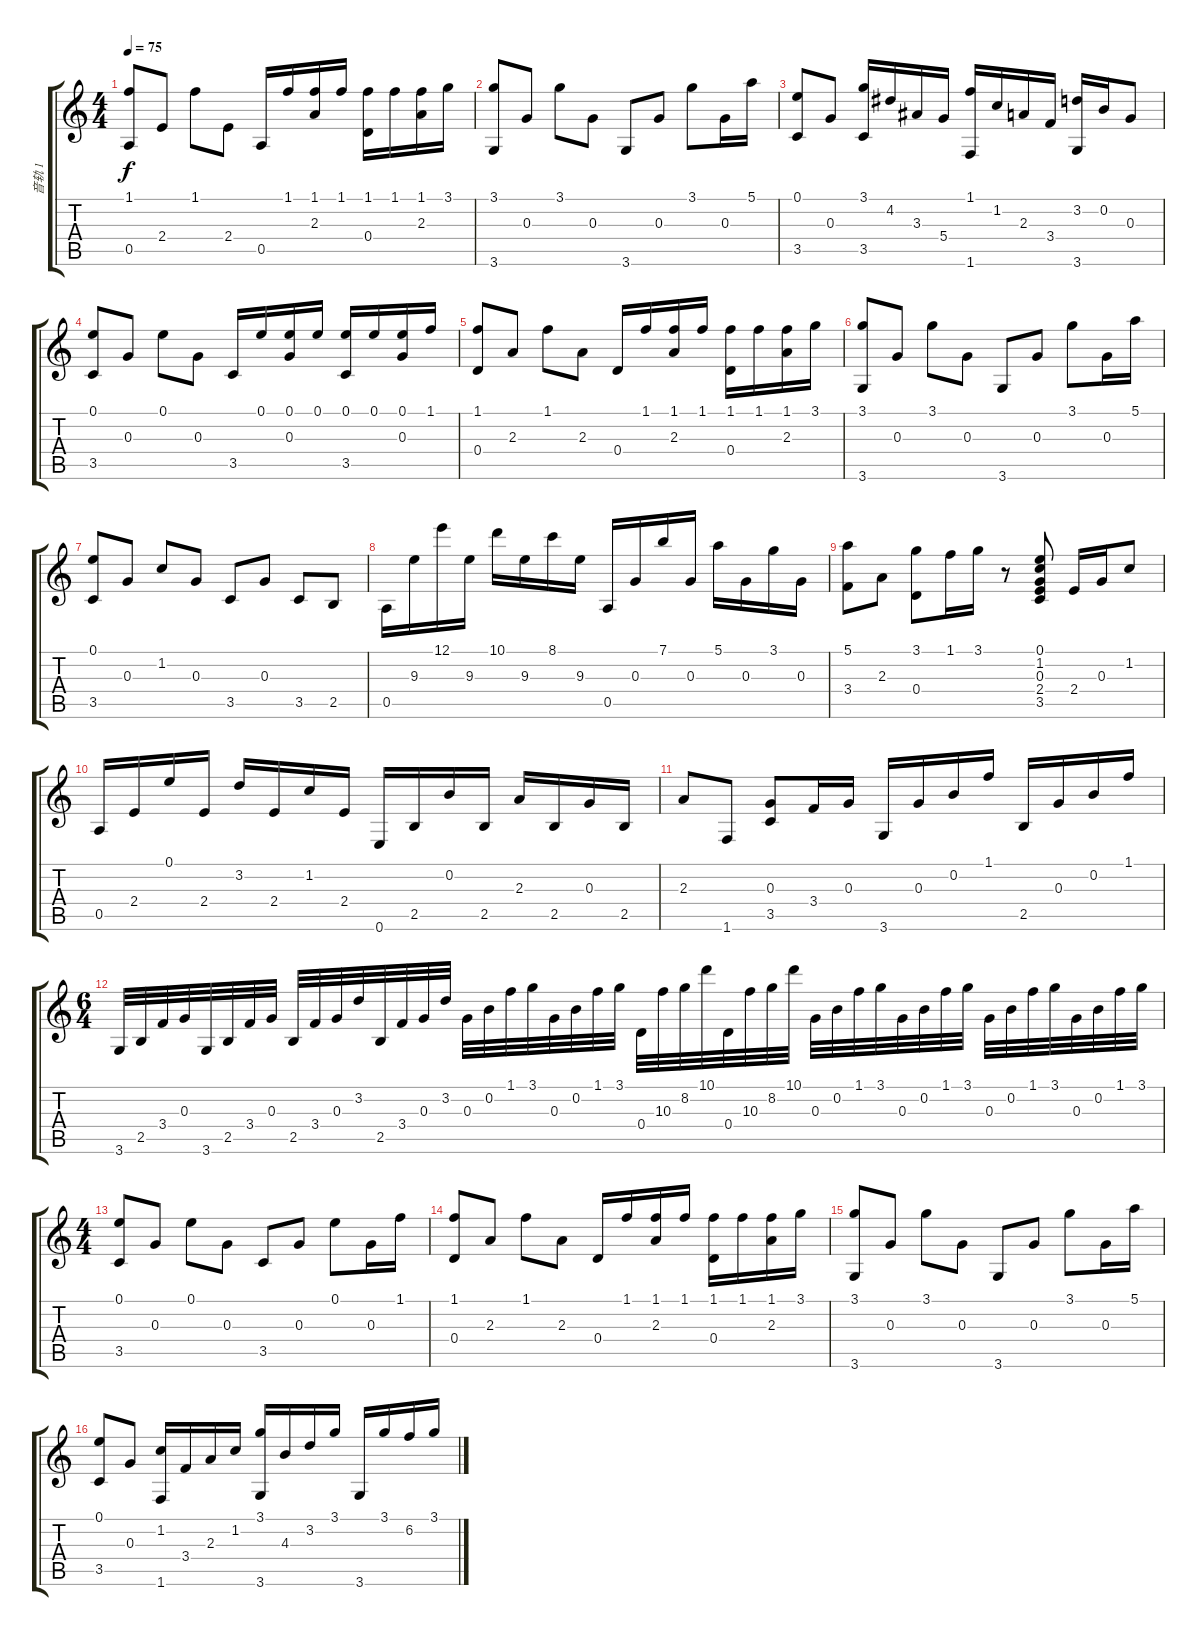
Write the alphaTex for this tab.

\track ("音轨 1" "音轨 1") {instrument acousticguitarnylon}
\staff {score tabs}
\tuning (E4 B3 G3 D3 A2 E2) {hide}
\ts (4 4)
\tempo 75
\clef g2
\ks c
(1.1 0.5).8{dy f} 2.4.8 1.1.8 2.4.8 0.5.16 1.1.16 (1.1 2.3).16 1.1.16 (1.1 0.4).16 1.1.16 (1.1 2.3).16 3.1.16 |
(3.1 3.6).8 0.3.8 3.1.8 0.3.8 3.6.8 0.3.8 3.1.8 0.3.16 5.1.16 |
(0.1 3.5).8 0.3.8 (3.1 3.5).16 4.2.16 3.3.16 5.4.16 (1.1 1.6).16 1.2.16 2.3.16 3.4.16 (3.2 3.6).16 0.2.16 0.3.8 |
(0.1 3.5).8 0.3.8 0.1.8 0.3.8 3.5.16 0.1.16 (0.1 0.3).16 0.1.16 (0.1 3.5).16 0.1.16 (0.1 0.3).16 1.1.16 |
(1.1 0.4).8 2.3.8 1.1.8 2.3.8 0.4.16 1.1.16 (1.1 2.3).16 1.1.16 (1.1 0.4).16 1.1.16 (1.1 2.3).16 3.1.16 |
(3.1 3.6).8 0.3.8 3.1.8 0.3.8 3.6.8 0.3.8 3.1.8 0.3.16 5.1.16 |
(0.1 3.5).8 0.3.8 1.2.8 0.3.8 3.5.8 0.3.8 3.5.8 2.5.8 |
0.5.16 9.3.16 12.1.16 9.3.16 10.1.16 9.3.16 8.1.16 9.3.16 0.5.16 0.3.16 7.1.16 0.3.16 5.1.16 0.3.16 3.1.16 0.3.16 |
(5.1 3.4).8 2.3.8 (3.1 0.4).8 1.1.16 3.1.16 r.8 (0.1 1.2 0.3 2.4 3.5).8 2.4.16 0.3.16 1.2.8 |
0.5.16 2.4.16 0.1.16 2.4.16 3.2.16 2.4.16 1.2.16 2.4.16 0.6.16 2.5.16 0.2.16 2.5.16 2.3.16 2.5.16 0.3.16 2.5.16 |
2.3.8 1.6.8 (0.3 3.5).8 3.4.16 0.3.16 3.6.16 0.3.16 0.2.16 1.1.16 2.5.16 0.3.16 0.2.16 1.1.16 |
\ts (6 4)
3.6.32 2.5.32 3.4.32 0.3.32 3.6.32 2.5.32 3.4.32 0.3.32 2.5.32 3.4.32 0.3.32 3.2.32 2.5.32 3.4.32 0.3.32 3.2.32 0.3.32 0.2.32 1.1.32 3.1.32 0.3.32 0.2.32 1.1.32 3.1.32 0.4.32 10.3.32 8.2.32 10.1.32 0.4.32 10.3.32 8.2.32 10.1.32 0.3.32 0.2.32 1.1.32 3.1.32 0.3.32 0.2.32 1.1.32 3.1.32 0.3.32 0.2.32 1.1.32 3.1.32 0.3.32 0.2.32 1.1.32 3.1.32 |
\ts (4 4)
(0.1 3.5).8 0.3.8 0.1.8 0.3.8 3.5.8 0.3.8 0.1.8 0.3.16 1.1.16 |
(1.1 0.4).8 2.3.8 1.1.8 2.3.8 0.4.16 1.1.16 (1.1 2.3).16 1.1.16 (1.1 0.4).16 1.1.16 (1.1 2.3).16 3.1.16 |
(3.1 3.6).8 0.3.8 3.1.8 0.3.8 3.6.8 0.3.8 3.1.8 0.3.16 5.1.16 |
(0.1 3.5).8 0.3.8 (1.2 1.6).16 3.4.16 2.3.16 1.2.16 (3.1 3.6).16 4.3.16 3.2.16 3.1.16 3.6.16 3.1.16 6.2.16 3.1.16
